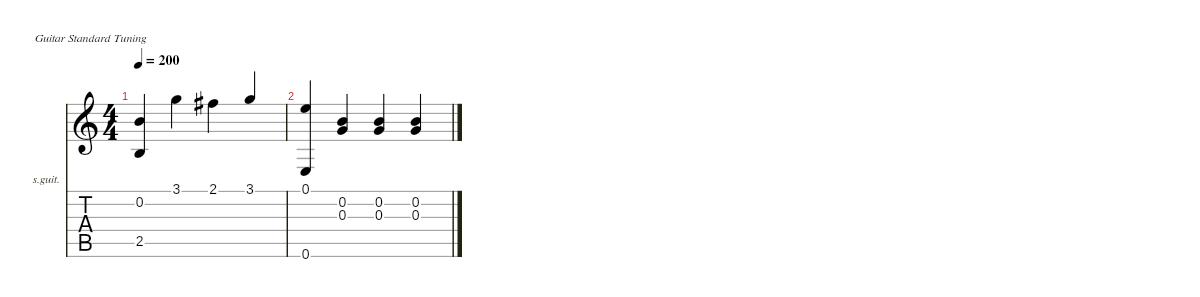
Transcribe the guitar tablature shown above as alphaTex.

\defaultSystemsLayout 4
\hideDynamics
\bracketExtendMode nobrackets
\firstSystemTrackNameOrientation horizontal
\otherSystemsTrackNameOrientation horizontal
\track ("Гитара" "s.guit.") {instrument acousticguitarsteel}
\staff {score tabs}
\tuning (E4 B3 G3 D3 A2 E2)
\ts (4 4)
\tempo 200
\clef g2
\ks c
(0.2 2.5).4{dy f beam Up} 3.1.4{beam Down} 2.1{acc #}.4{beam Down} 3.1.4{beam Up} |
(0.1 0.6).4{beam Up} (0.3 0.2).4{beam Up} (0.3 0.2).4{beam Up} (0.3 0.2).4{beam Up}
